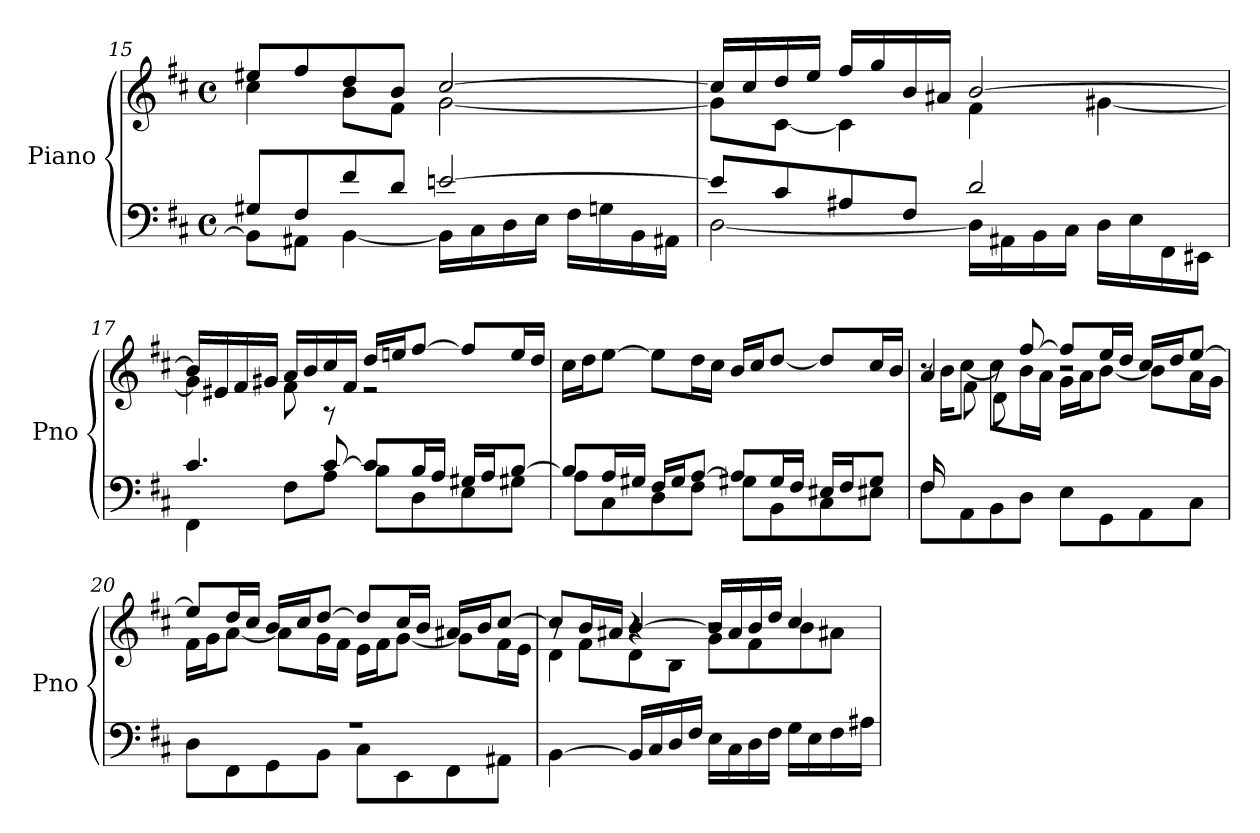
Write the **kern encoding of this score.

**kern	**kern
*part1	*part1
*staff2	*staff1
*I"Piano	*
*I'Pno	*
*clefF4	*clefG2
*k[f#c#]	*k[f#c#]
*M4/4	*M4/4
*met(c)	*met(c)
=15	=15
*^	*^
8G#X/L	8BB\L]	8ee#X/L	4cc#\
8F#/	8AA#X\J	8ff#/	.
8f#/	[4BB\	8dd/	8b\L
8d/J	.	8b/J	8f#\J
[2en/	16BB\LL]	[2cc#/	[2g\
.	16C#\	.	.
.	16D\	.	.
.	16E\JJ	.	.
.	16F#\LL	.	.
.	16Gn\	.	.
.	16BB\	.	.
.	16AA#X\JJ	.	.
!!LO:LB:g=z	!!
=16	=16	=16	=16
8e/L]	[2D\	16cc#/LL]	8g\L]
.	.	16cc#/	.
8c#/	.	16dd/	[8c#\J
.	.	16ee/JJ	.
8A#X/	.	16ff#/LL	4c#\]
.	.	16gg/	.
8F#/J	.	16b/	.
.	.	16a#X/JJ	.
2d/	16D\LL]	[2b/	4f#\
.	16AA#X\	.	.
.	16BB\	.	.
.	16C#\JJ	.	.
.	16D\LL	.	[4g#X\
.	16E\	.	.
.	16FF#\	.	.
.	16EE#X\JJ	.	.
=17	=17	=17	=17
4.c#/	4FF#\	16b/LL]	4g#\]
.	.	16e#X/	.
.	.	16f#/	.
.	.	16g#X/JJ	.
.	8F#\L	16a/LL	8f#\
.	.	16b/	.
[8c#/	8A\J	16cc#/	8r
.	.	16f#/JJ	.
8c#/L]	8B\L	16dd/LL	2r
.	.	16een/J	.
16B/L	8D\	[8ff#/J	.
16A/JJ	.	.	.
16G#X/LL	8E\	8ff#/L]	.
16A/J	.	.	.
[8B/J	8G#X\J	16ee/L	.
.	.	16dd/JJ	.
*	*	*v	*v
!!LO:LB:g=z
=18	=18	=18
8B/L]	8A\L	16cc#\LL
.	.	16dd\J
16A/L	8C#\	[8ee\J
16G#X/JJ	.	.
16F#/LL	8D\	8ee\L]
16G#/J	.	.
[8A/J	8F#\J	16dd\L
.	.	16cc#\JJ
8A/L]	8G#X\L	16b/LL
.	.	16cc#/J
16G#/L	8BB\	[8dd/J
16F#/JJ	.	.
16E#X/LL	8C#\	8dd/L]
16F#/J	.	.
8G#/J	8E#X\J	16cc#/L
.	.	16b/JJ
=19	=19	=19
*	*^	*^
*	*	*	*	*^
16F#/	4.ryy	8F#\L	4a/	16ryy	8r
2...ryy	.	.	.	16b\KL	.
.	.	8AA\	.	[8cc#\J	8f#\L
.	.	8BB\	8r	8cc#\L]	8d\
.	8B/J	8D\J	[8ff#/	16b\L	8ryy
.	.	.	.	16a\JJ	.
.	2ryy	8E\L	8ff#/L]	16g\LL	2r
.	.	.	.	16a\J	.
.	.	8GG\	16ee/L	[8b\J	.
.	.	.	16dd/JJ	.	.
.	.	8AA\	16cc#/LL	8b\L]	.
.	.	.	16dd/J	.	.
.	.	8C#\J	[8ee/J	16a\L	.
.	.	.	.	16g\JJ	.
*	*v	*v	*	*	*
*	*	*	*v	*v
!!LO:PB:g=z
=20	=20	=20	=20
1r	8D\L	8ee/L]	16f#\LL
.	.	.	16g\J
.	8FF#\	16dd/L	[8a\J
.	.	16cc#/JJ	.
.	8GG\	16b/LL	8a\L]
.	.	16cc#/J	.
.	8BB\J	[8dd/J	16g\L
.	.	.	16f#\JJ
.	8C#\L	8dd/L]	16e\LL
.	.	.	16f#\J
.	8EE\	16cc#/L	[8g\J
.	.	16b/JJ	.
.	8FF#\	16a#X/LL	8g\L]
.	.	16b/J	.
.	8AA#X\J	[8cc#/J	16f#\L
.	.	.	16e\JJ
*v	*v	*	*
=21	=21	=21
*	*	*^
[4BB\	8cc#/L]	4d\	8r
.	16b/L	.	8f#\L
.	16a#X/JJ	.	.
16BB/LL]	[4b/	4r	8d\
16C#/	.	.	.
16D/	.	.	8B\J
16F#/JJ	.	.	.
16E\LL	16b/LL]	2r	8g\L
16C#\	16a#/	.	.
16D\	16b/	.	8f#\
16F#\JJ	16dd/JJ	.	.
16G\LL	4cc#/	.	8b\
16E\	.	.	.
16F#\	.	.	8a#X\J
16A#X\JJ	.	.	.
*	*v	*v	*v
=	=
*-	*-
